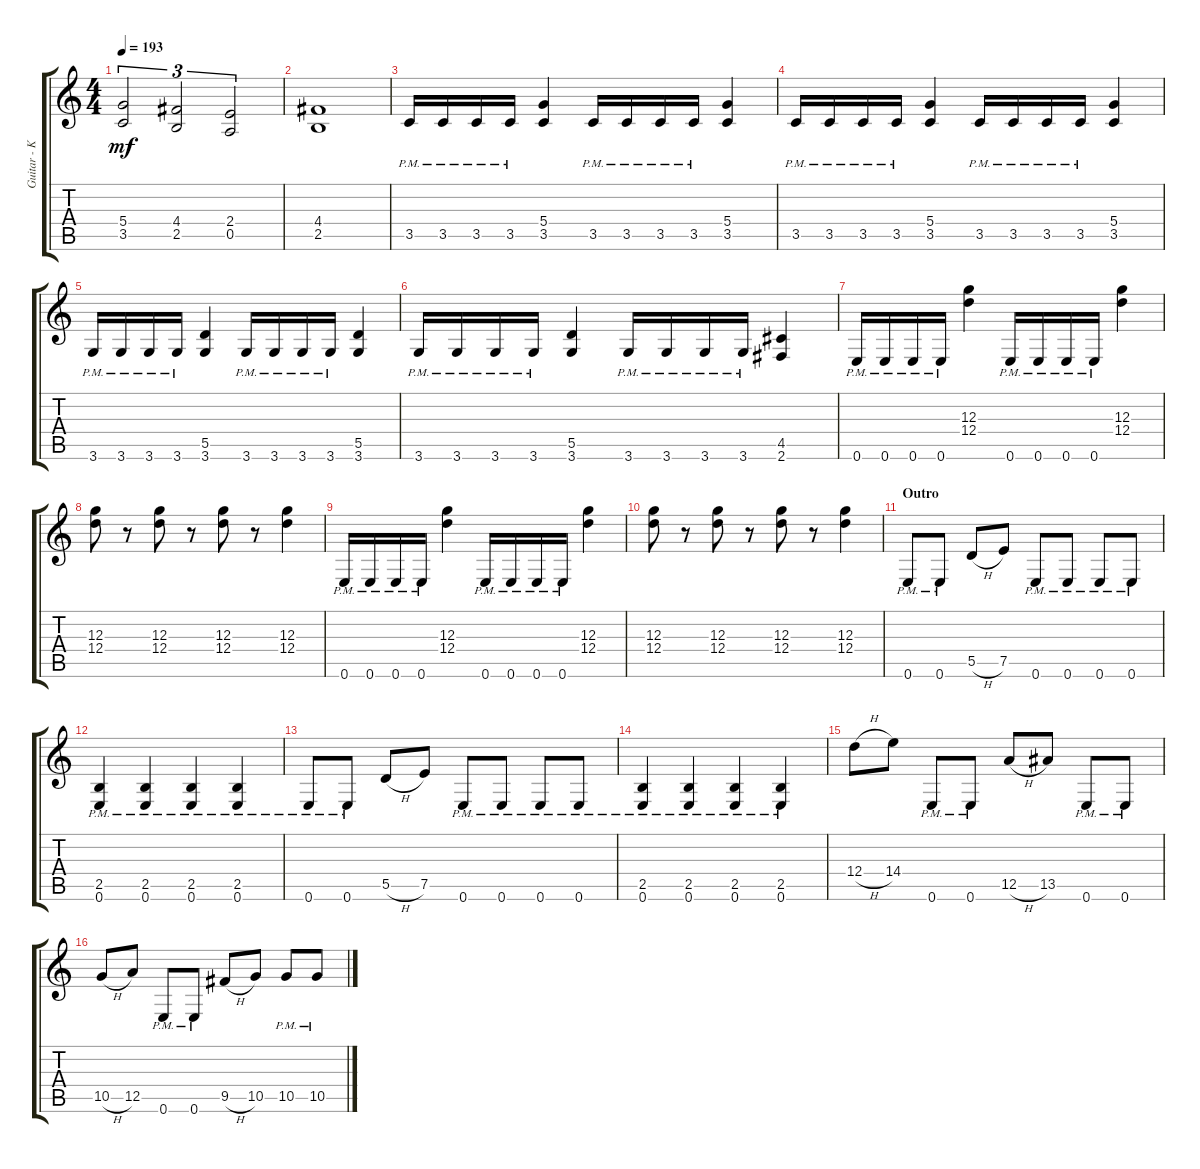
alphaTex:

\track ("Guitar - Kirk" "Guitar - K") {instrument distortionguitar}
\staff {score tabs}
\tuning (E4 B3 G3 D3 A2 E2) {hide}
\ts (4 4)
\tempo 193
\clef g2
\ks c
(5.4 3.5).2{tu (3 2) dy mf} (4.4 2.5).2{tu (3 2)} (2.4 0.5).2{tu (3 2)} |
(4.4 2.5).1 |
3.5{pm}.16 3.5{pm}.16 3.5{pm}.16 3.5{pm}.16 (5.4 3.5).4 3.5{pm}.16 3.5{pm}.16 3.5{pm}.16 3.5{pm}.16 (5.4 3.5).4 |
3.5{pm}.16 3.5{pm}.16 3.5{pm}.16 3.5{pm}.16 (5.4 3.5).4 3.5{pm}.16 3.5{pm}.16 3.5{pm}.16 3.5{pm}.16 (5.4 3.5).4 |
3.6{pm}.16 3.6{pm}.16 3.6{pm}.16 3.6{pm}.16 (5.5 3.6).4 3.6{pm}.16 3.6{pm}.16 3.6{pm}.16 3.6{pm}.16 (5.5 3.6).4 |
3.6{pm}.16 3.6{pm}.16 3.6{pm}.16 3.6{pm}.16 (5.5 3.6).4 3.6{pm}.16 3.6{pm}.16 3.6{pm}.16 3.6{pm}.16 (4.5 2.6).4 |
0.6{pm}.16 0.6{pm}.16 0.6{pm}.16 0.6{pm}.16 (12.3 12.4).4 0.6{pm}.16 0.6{pm}.16 0.6{pm}.16 0.6{pm}.16 (12.3 12.4).4 |
(12.3 12.4).8 r.8 (12.3 12.4).8 r.8 (12.3 12.4).8 r.8 (12.3 12.4).4 |
0.6{pm}.16 0.6{pm}.16 0.6{pm}.16 0.6{pm}.16 (12.3 12.4).4 0.6{pm}.16 0.6{pm}.16 0.6{pm}.16 0.6{pm}.16 (12.3 12.4).4 |
(12.3 12.4).8 r.8 (12.3 12.4).8 r.8 (12.3 12.4).8 r.8 (12.3 12.4).4 |
\section ("" "Outro")
0.6{pm}.8 0.6{pm}.8 5.5{h}.8 7.5.8 0.6{pm}.8 0.6{pm}.8 0.6{pm}.8 0.6{pm}.8 |
(2.5{pm} 0.6{pm}).4 (2.5{pm} 0.6{pm}).4 (2.5{pm} 0.6{pm}).4 (2.5{pm} 0.6{pm}).4 |
0.6{pm}.8 0.6{pm}.8 5.5{h}.8 7.5.8 0.6{pm}.8 0.6{pm}.8 0.6{pm}.8 0.6{pm}.8 |
(2.5{pm} 0.6{pm}).4 (2.5{pm} 0.6{pm}).4 (2.5{pm} 0.6{pm}).4 (2.5{pm} 0.6{pm}).4 |
12.4{h}.8 14.4.8 0.6{pm}.8 0.6{pm}.8 12.5{h}.8 13.5.8 0.6{pm}.8 0.6{pm}.8 |
10.5{h}.8 12.5.8 0.6{pm}.8 0.6{pm}.8 9.5{h}.8 10.5.8 10.5{pm}.8 10.5{pm}.8
